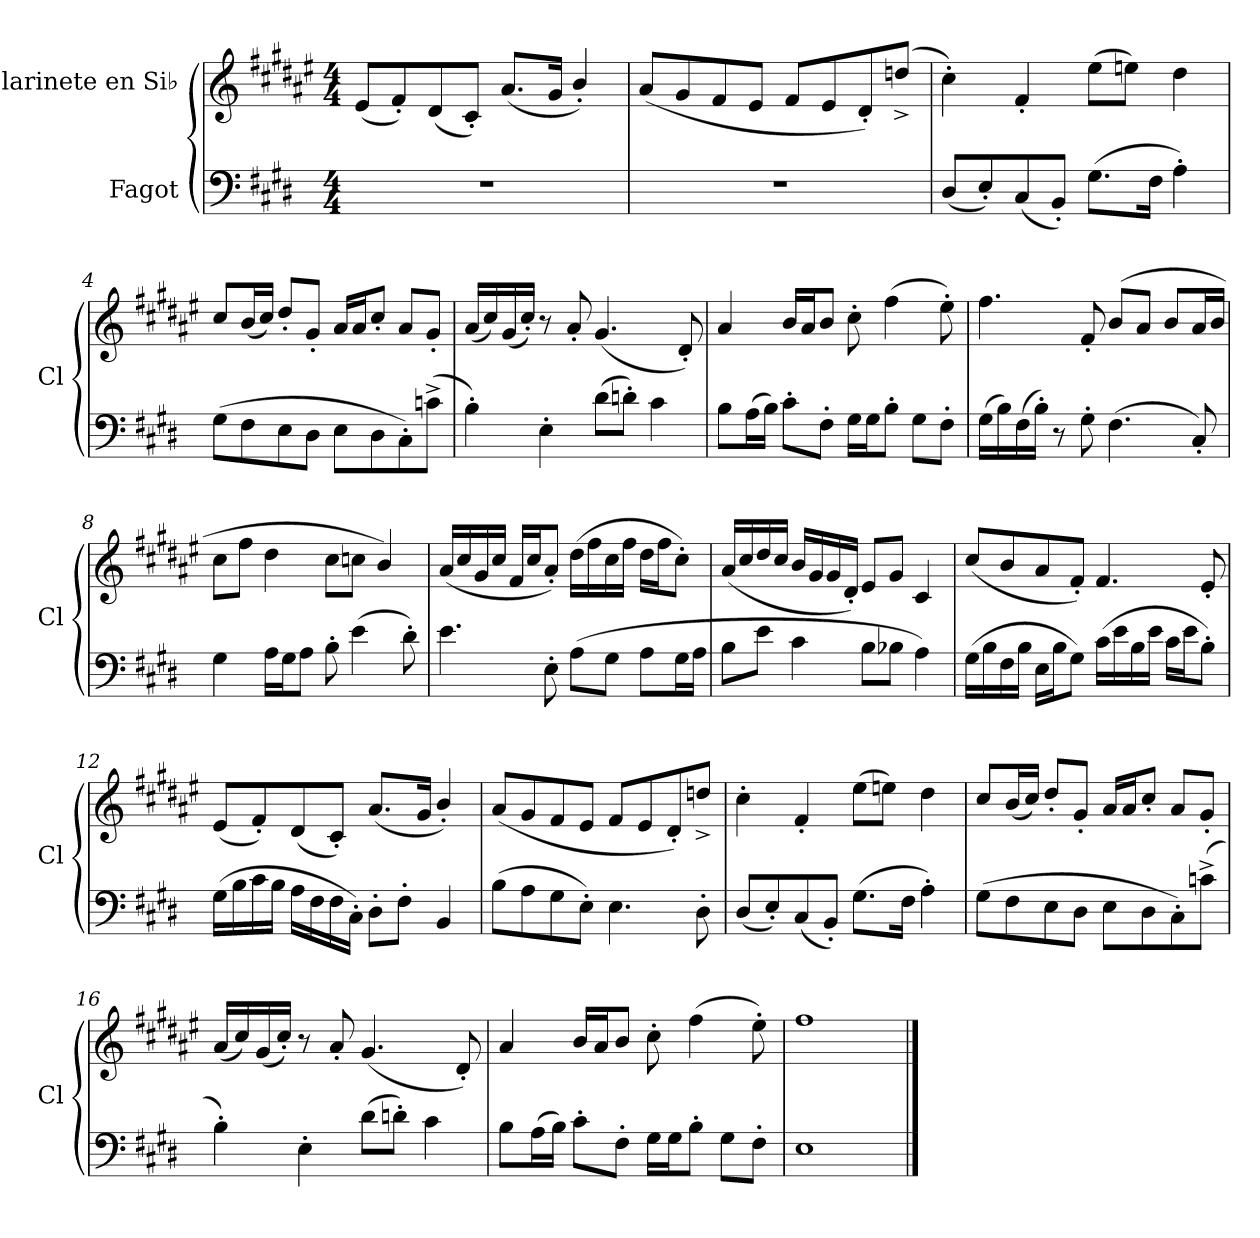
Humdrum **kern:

**kern	**kern
*part2	*part1
*staff2	*staff1
*I"Fagot	*I"Clarinete en Si♭
*	*I'Cl
*clefF4	*clefG2
*	*ITrd1c2
*k[f#c#g#d#]	*k[f#c#g#d#]
*M4/4	*M4/4
*MM70	*MM70
=1	=1
1r	(<8d#/L
.	8e'/)
.	(<8c#/
.	8B'/J)
.	(<8.g#/L
.	16f#/Jk
.	4a'/)
=2	=2
1r	(<8g#/L
.	8f#/
.	8e/
.	8d#/J
.	8e/L
.	8d#/
.	8c#'/)
.	(>8ccn^/J
=3	=3
(<8D#/L	4b'\)
8E'/)	.
(<8C#/	4e'/
8BB'/J)	.
(>8.G#\L	(>8dd#\L
.	8ddn\J)
16F#\Jk	.
4A'\)	4cc#\
=4	=4
(>8G#\L	8b/L
8F#\	(<16a/L
.	16b/JJ)
8E\	8cc#'/L
8D#\J	8f#'/J
8E\L	16g#/LL
.	16g#/J
8D#\	8b'/J
8C#'\)	8g#/L
(>8cn^\J	8f#'/J
!!LO:LB:g=z
=5	=5
4B'\)	(<16g#/LL
.	16b/)
.	(<16f#/
.	16b'/JJ)
4E'\	8r
.	8g#'/
(>8d#\L	(<4.f#/
8dn'\J)	.
4c#\	.
.	8c#'/)
=6	=6
8B\L	4g#/
(>16A\L	.
16B\JJ)	.
8c#'\L	16a/LL
.	16g#/J
8F#'\J	8a/J
16G#\LL	8b'\
16G#\J	.
8B'\J	(>4ee\
8G#\L	.
8F#'\J	8dd#'\)
=7	=7
(>16G#\LL	4.ee\
16B\)	.
(>16F#\	.
16B'\JJ)	.
8r	.
8G#'\	8e'/
(>4.F#\	(>8a/L
.	8g#/J
.	8a/L
8C#'/)	16g#/L
.	16a/JJ
!!LO:LB:g=z
=8	=8
4G#\	8b\L
.	8ee\J
16A\LL	4cc#\
16G#\J	.
8A\J	.
8B'\	8b\L
(>4e\	8b-X\J
.	4a/)
8d#'\)	.
=9	=9
4.e\	(<16g#/LL
.	16b/
.	16f#/
.	16b/JJ
.	16e/LL
.	16b/J
8E'\	8g#'/J)
(>8A\L	(>16cc#\LL
.	16ee\
8G#\J	16b\
.	16ee\JJ
8A\L	16cc#\LL
.	16ee\J
16G#\L	8b'\J)
16A\JJ	.
=10	=10
8B\L	(<16g#/LL
.	16b/
8e\J	16cc#/
.	16b/JJ
4c#\	16a/LL
.	16f#/
.	16f#/
.	16c#'/JJ)
8B\L	8d#/L
8B-X\J	8f#/J
4A\)	4B/
!!LO:LB:g=z
=11	=11
(>16G#\LL	(<8b/L
16B\	.
16F#\	8a/
16B\JJ	.
16E\LL	8g#/
16B\J	.
8G#\J)	8e'/J)
(>16c#\LL	4.e/
16e\	.
16B\	.
16e\JJ	.
16c#\LL	.
16e\J	.
8B'\J)	8d#'/
=12	=12
(>16G#\LL	(<8d#/L
16B\	.
16c#\	8e'/)
16B\JJ	.
16A\LL	(<8c#/
16F#\	.
16F#\	8B'/J)
16C#'\JJ)	.
8D#'\L	(<8.g#/L
8F#'\J	.
.	16f#/Jk
4BB/	4a'/)
=13	=13
(>8B\L	(<8g#/L
8A\	8f#/
8G#\	8e/
8E'\J)	8d#/J
4.E\	8e/L
.	8d#/
.	8c#'/)
8D#'\	8ccn^/J
!!LO:LB:g=z
=14	=14
(<8D#/L	4b'\
8E'/)	.
(<8C#/	4e'/
8BB'/J)	.
(>8.G#\L	(>8dd#\L
.	8ddn\J)
16F#\Jk	.
4A'\)	4cc#\
=15	=15
(>8G#\L	8b/L
8F#\	(<16a/L
.	16b/JJ)
8E\	8cc#'/L
8D#\J	8f#'/J
8E\L	16g#/LL
.	16g#/J
8D#\	8b'/J
8C#'\)	8g#/L
(>8cn^\J	8f#'/J
=16	=16
4B'\)	(<16g#/LL
.	16b/)
.	(<16f#/
.	16b'/JJ)
4E'\	8r
.	8g#'/
(>8d#\L	(<4.f#/
8dn'\J)	.
4c#\	.
.	8c#'/)
!!LO:LB:g=z
=17	=17
*	*^
8B\L	4g#/	2.ryy
(>16A\L	.	.
16B\JJ)	.	.
8c#'\L	16a/LL	.
.	16g#/J	.
8F#'\J	8a/J	.
16G#\LL	8b'\	.
16G#\J	.	.
8B'\J	(>4ee\	.
*	*MM60	*
8G#\L	.	4ryy
8F#'\J	8dd#'\)	.
*	*v	*v
=18	=18
*	*MM100
1E	1ee
==	==
*-	*-
